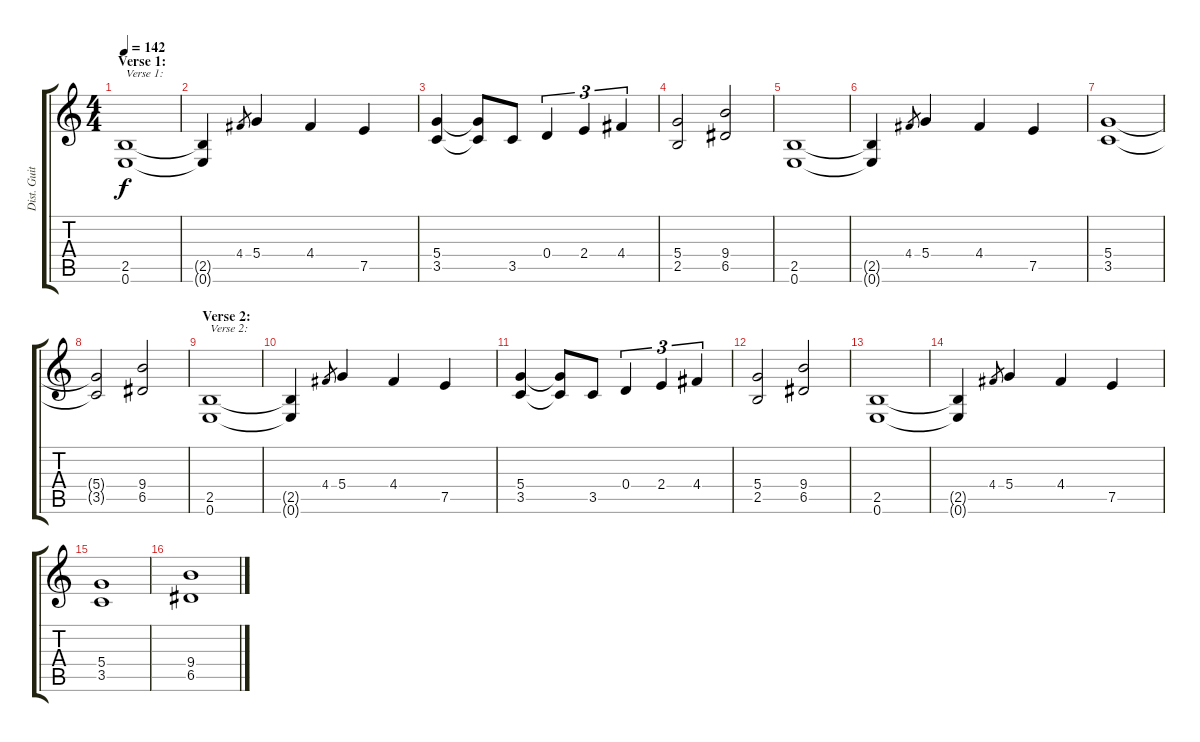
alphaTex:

\track ("Dist. Guitar 1" "Dist. Guit") {instrument distortionguitar}
\staff {score tabs}
\tuning (E4 B3 G3 D3 A2 E2) {hide}
\ts (4 4)
\section ("" "Verse 1:")
\tempo 142
\clef g2
\ks c
(2.5 0.6).1{txt "Verse 1:" dy f} |
(2.5{t} 0.6{t}).4 4.4.8{gr} 5.4.4 4.4.4 7.5.4 |
(5.4 3.5).4 (5.4{t} 3.5{t}).8 3.5.8 0.4.4{tu (3 2)} 2.4.4{tu (3 2)} 4.4.4{tu (3 2)} |
(5.4 2.5).2 (9.4 6.5).2 |
(2.5 0.6).1 |
(2.5{t} 0.6{t}).4 4.4.8{gr} 5.4.4 4.4.4 7.5.4 |
(5.4 3.5).1 |
(5.4{t} 3.5{t}).2 (9.4 6.5).2 |
\section ("" "Verse 2:")
(2.5 0.6).1{txt "Verse 2:"} |
(2.5{t} 0.6{t}).4 4.4.8{gr} 5.4.4 4.4.4 7.5.4 |
(5.4 3.5).4 (5.4{t} 3.5{t}).8 3.5.8 0.4.4{tu (3 2)} 2.4.4{tu (3 2)} 4.4.4{tu (3 2)} |
(5.4 2.5).2 (9.4 6.5).2 |
(2.5 0.6).1 |
(2.5{t} 0.6{t}).4 4.4.8{gr} 5.4.4 4.4.4 7.5.4 |
(5.4 3.5).1 |
(9.4 6.5).1
